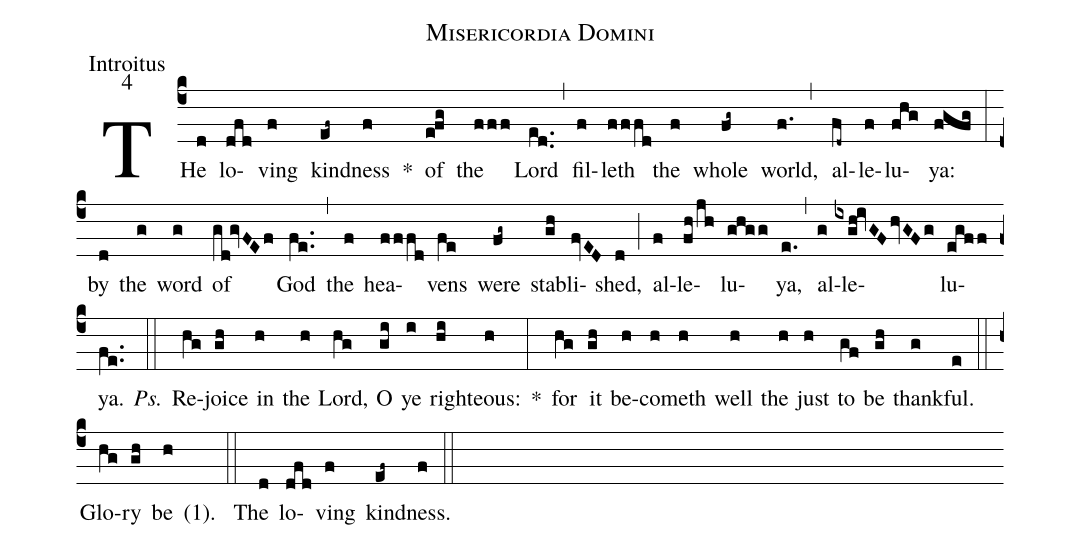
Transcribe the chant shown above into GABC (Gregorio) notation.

name:Misericordia Domini;
office-part:Introitus;
mode:4;
%%
(c4) THe(d) lo(dfd)ving(f) kind(ef~)ness(f) *() of(e!fg) the(fff) Lord(ed..) (,) fil(f)leth(fffd) the(f) whole(fg~) world,(f.1) (,) al(fd~)le(f)lu(fhg)ya:(fgfg) (:) by(d) the(g) word(g) of(gd!gvFEf) God(fe..) (,) the(f) hea(fffd)vens(fe) were(fg~) sta(gh)bli(fvED)shed,(d) (;) al(f)le(fh/jh)lu(ghgg)ya,(e.) (,) al(g)le(ixgh!ivGF/hvGFg)lu(egff)ya.(fe..) <i>Ps.</i>(::) Re(hg)joice(gh) in(h) the(h) Lord,(hg) O(gi) ye(i) righ(hi)teous:(h) *(:) for(hg) it(gh) be(h)com(h)eth(h) well(h) the(h) just(h) to(gf) be(gh) thank(g)ful.(e) (::) Glo(hg)ry(gh) be(h) <v>(</v>1<v>)</v>.() (::) The(d) lo(dfd)ving(f) kind(ef~)ness.(f) (::)
